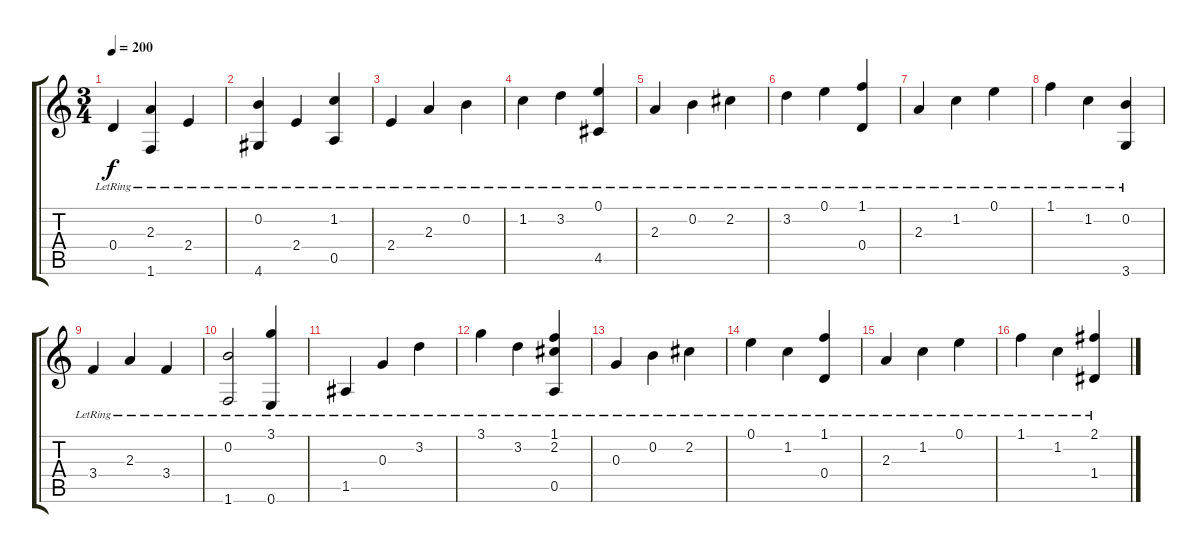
\track "" {instrument acousticguitarnylon}
\staff {score tabs}
\tuning (E4 B3 G3 D3 A2 E2) {hide}
\ts (3 4)
\tempo 200
\clef g2
\ks c
0.4{lr}.4{dy f} (2.3{lr} 1.6{lr}).4 2.4{lr}.4 |
(0.2{lr} 4.6{lr}).4 2.4{lr}.4 (1.2{lr} 0.5{lr}).4 |
2.4{lr}.4 2.3{lr}.4 0.2{lr}.4 |
1.2{lr}.4 3.2{lr}.4 (0.1{lr} 4.5{lr}).4 |
2.3{lr}.4 0.2{lr}.4 2.2{lr}.4 |
3.2{lr}.4 0.1{lr}.4 (1.1{lr} 0.4{lr}).4 |
2.3{lr}.4 1.2{lr}.4 0.1{lr}.4 |
1.1{lr}.4 1.2{lr}.4 (0.2{lr} 3.6{lr}).4 |
3.4{lr}.4 2.3{lr}.4 3.4{lr}.4 |
(0.2{lr} 1.6{lr}).2 (3.1{lr} 0.6{lr}).4 |
1.5{lr}.4 0.3{lr}.4 3.2{lr}.4 |
3.1{lr}.4 3.2{lr}.4 (1.1{lr} 2.2{lr} 0.5{lr}).4 |
0.3{lr}.4 0.2{lr}.4 2.2{lr}.4 |
0.1{lr}.4 1.2{lr}.4 (1.1{lr} 0.4{lr}).4 |
2.3{lr}.4 1.2{lr}.4 0.1{lr}.4 |
1.1{lr}.4 1.2{lr}.4 (2.1{lr} 1.4{lr}).4
